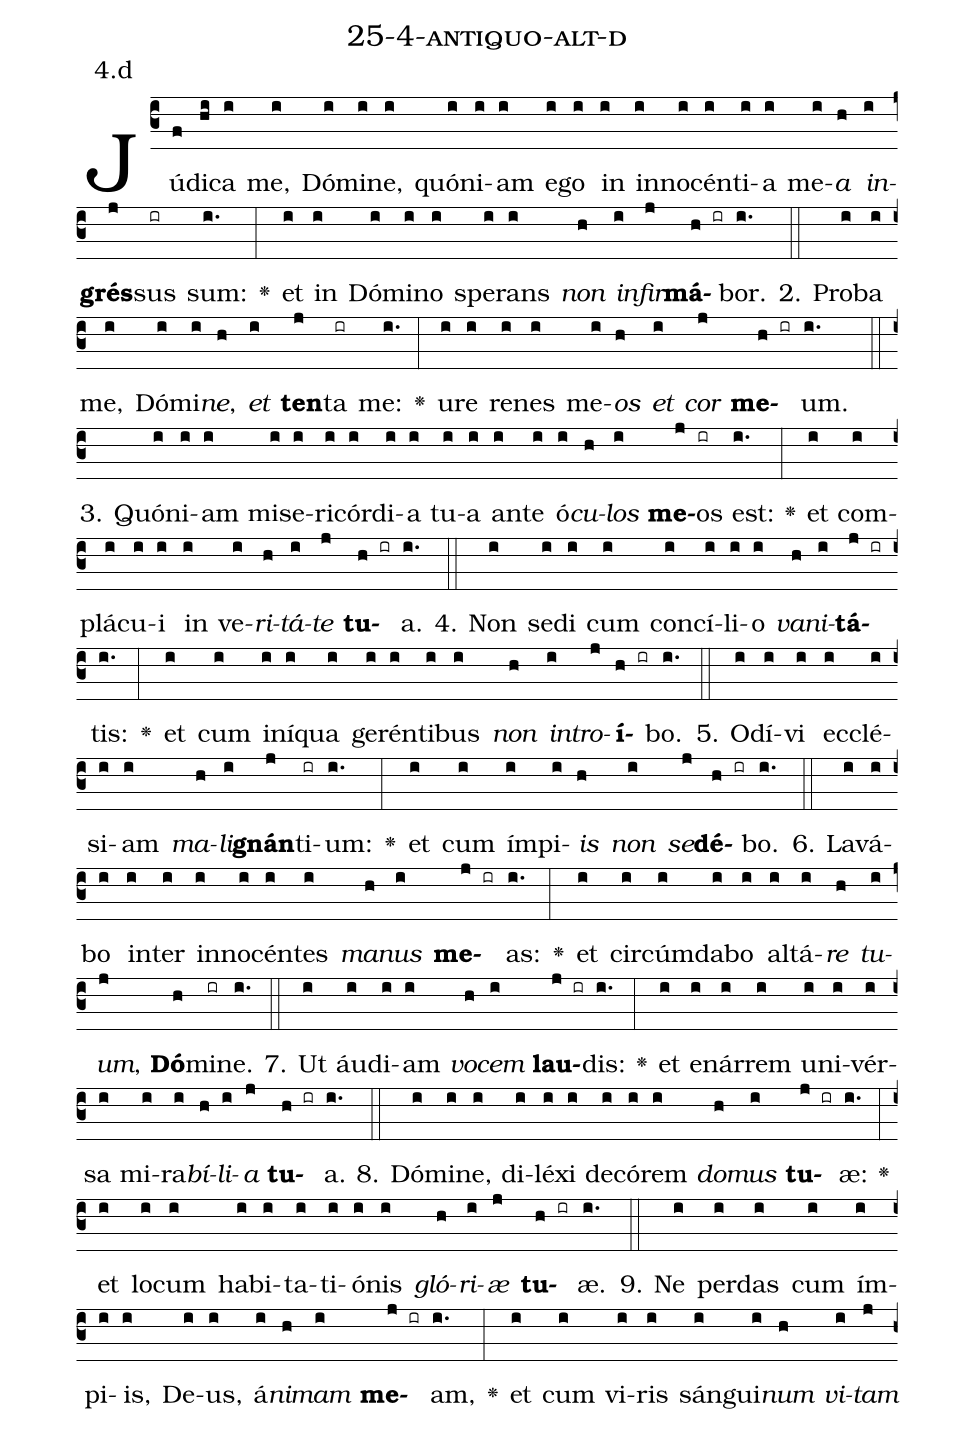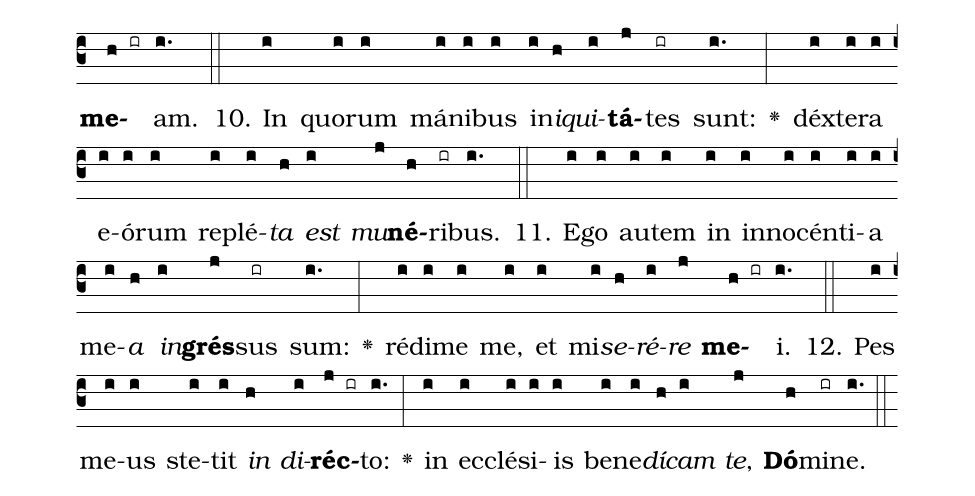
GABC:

name: 25-4-antiquo-alt-d;
annotation: 4.d;
%%
(c3)Jú(f)di(hi)ca(i) me,(i) Dó(i)mi(i)ne,(i) quón(i)i(i)am(i) e(i)go(i) in(i) in(i)no(i)cén(i)ti(i)a(i) me(i)<i>a</i>(h) <i>in</i>(i)<b>grés</b>(j)sus(ir) sum:(i.) <v>\greheightstar</v>(:) et(i) in(i) Dó(i)mi(i)no(i) spe(i)rans(i) <i>non</i>(h) <i>in</i>(i)<i>fir</i>(j)<b>má</b>(h ir)bor.(i.) (::)
2. Pro(i)ba(i) me,(i) Dó(i)mi(i)<i>ne</i>,(h) <i>et</i>(i) <b>ten</b>(j)ta(ir) me:(i.) <v>\greheightstar</v>(:) u(i)re(i) re(i)nes(i) me(i)<i>os</i>(h) <i>et</i>(i) <i>cor</i>(j) <b>me</b>(h ir)um.(i.) (::)
3. Quón(i)i(i)am(i) mi(i)se(i)ri(i)cór(i)di(i)a(i) tu(i)a(i) an(i)te(i) ó(i)<i>cu</i>(h)<i>los</i>(i) <b>me</b>(j)os(ir) est:(i.) <v>\greheightstar</v>(:) et(i) com(i)plá(i)cu(i)i(i) in(i) ve(i)<i>ri</i>(h)<i>tá</i>(i)<i>te</i>(j) <b>tu</b>(h ir)a.(i.) (::)
4. Non(i) se(i)di(i) cum(i) con(i)cí(i)li(i)o(i) <i>va</i>(h)<i>ni</i>(i)<b>tá</b>(j ir)tis:(i.) <v>\greheightstar</v>(:) et(i) cum(i) in(i)í(i)qua(i) ge(i)rén(i)ti(i)bus(i) <i>non</i>(h) <i>in</i>(i)<i>tro</i>(j)<b>í</b>(h ir)bo.(i.) (::)
5. O(i)dí(i)vi(i) ec(i)clé(i)si(i)am(i) <i>ma</i>(h)<i>li</i>(i)<b>gnán</b>(j)ti(ir)um:(i.) <v>\greheightstar</v>(:) et(i) cum(i) ím(i)pi(i)<i>is</i>(h) <i>non</i>(i) <i>se</i>(j)<b>dé</b>(h ir)bo.(i.) (::)
6. La(i)vá(i)bo(i) in(i)ter(i) in(i)no(i)cén(i)tes(i) <i>ma</i>(h)<i>nus</i>(i) <b>me</b>(j ir)as:(i.) <v>\greheightstar</v>(:) et(i) cir(i)cúm(i)da(i)bo(i) al(i)tá(i)<i>re</i>(h) <i>tu</i>(i)<i>um</i>,(j) <b>Dó</b>(h)mi(ir)ne.(i.) (::)
7. Ut(i) áu(i)di(i)am(i) <i>vo</i>(h)<i>cem</i>(i) <b>lau</b>(j ir)dis:(i.) <v>\greheightstar</v>(:) et(i) e(i)nár(i)rem(i) u(i)ni(i)vér(i)sa(i) mi(i)ra(i)<i>bí</i>(h)<i>li</i>(i)<i>a</i>(j) <b>tu</b>(h ir)a.(i.) (::)
8. Dó(i)mi(i)ne,(i) di(i)lé(i)xi(i) de(i)có(i)rem(i) <i>do</i>(h)<i>mus</i>(i) <b>tu</b>(j ir)æ:(i.) <v>\greheightstar</v>(:) et(i) lo(i)cum(i) ha(i)bi(i)ta(i)ti(i)ó(i)nis(i) <i>gló</i>(h)<i>ri</i>(i)<i>æ</i>(j) <b>tu</b>(h ir)æ.(i.) (::)
9. Ne(i) per(i)das(i) cum(i) ím(i)pi(i)is,(i) De(i)us,(i) á(i)<i>ni</i>(h)<i>mam</i>(i) <b>me</b>(j ir)am,(i.) <v>\greheightstar</v>(:) et(i) cum(i) vi(i)ris(i) sán(i)gui(i)<i>num</i>(h) <i>vi</i>(i)<i>tam</i>(j) <b>me</b>(h ir)am.(i.) (::)
10. In(i) quo(i)rum(i) má(i)ni(i)bus(i) in(i)<i>i</i>(h)<i>qui</i>(i)<b>tá</b>(j)tes(ir) sunt:(i.) <v>\greheightstar</v>(:) déx(i)te(i)ra(i) e(i)ó(i)rum(i) re(i)plé(i)<i>ta</i>(h) <i>est</i>(i) <i>mu</i>(j)<b>né</b>(h)ri(ir)bus.(i.) (::)
11. E(i)go(i) au(i)tem(i) in(i) in(i)no(i)cén(i)ti(i)a(i) me(i)<i>a</i>(h) <i>in</i>(i)<b>grés</b>(j)sus(ir) sum:(i.) <v>\greheightstar</v>(:) réd(i)i(i)me(i) me,(i) et(i) mi(i)<i>se</i>(h)<i>ré</i>(i)<i>re</i>(j) <b>me</b>(h ir)i.(i.) (::)
12. Pes(i) me(i)us(i) ste(i)tit(i) <i>in</i>(h) <i>di</i>(i)<b>réc</b>(j ir)to:(i.) <v>\greheightstar</v>(:) in(i) ec(i)clé(i)si(i)is(i) be(i)ne(i)<i>dí</i>(h)<i>cam</i>(i) <i>te</i>,(j) <b>Dó</b>(h)mi(ir)ne.(i.) (::)
